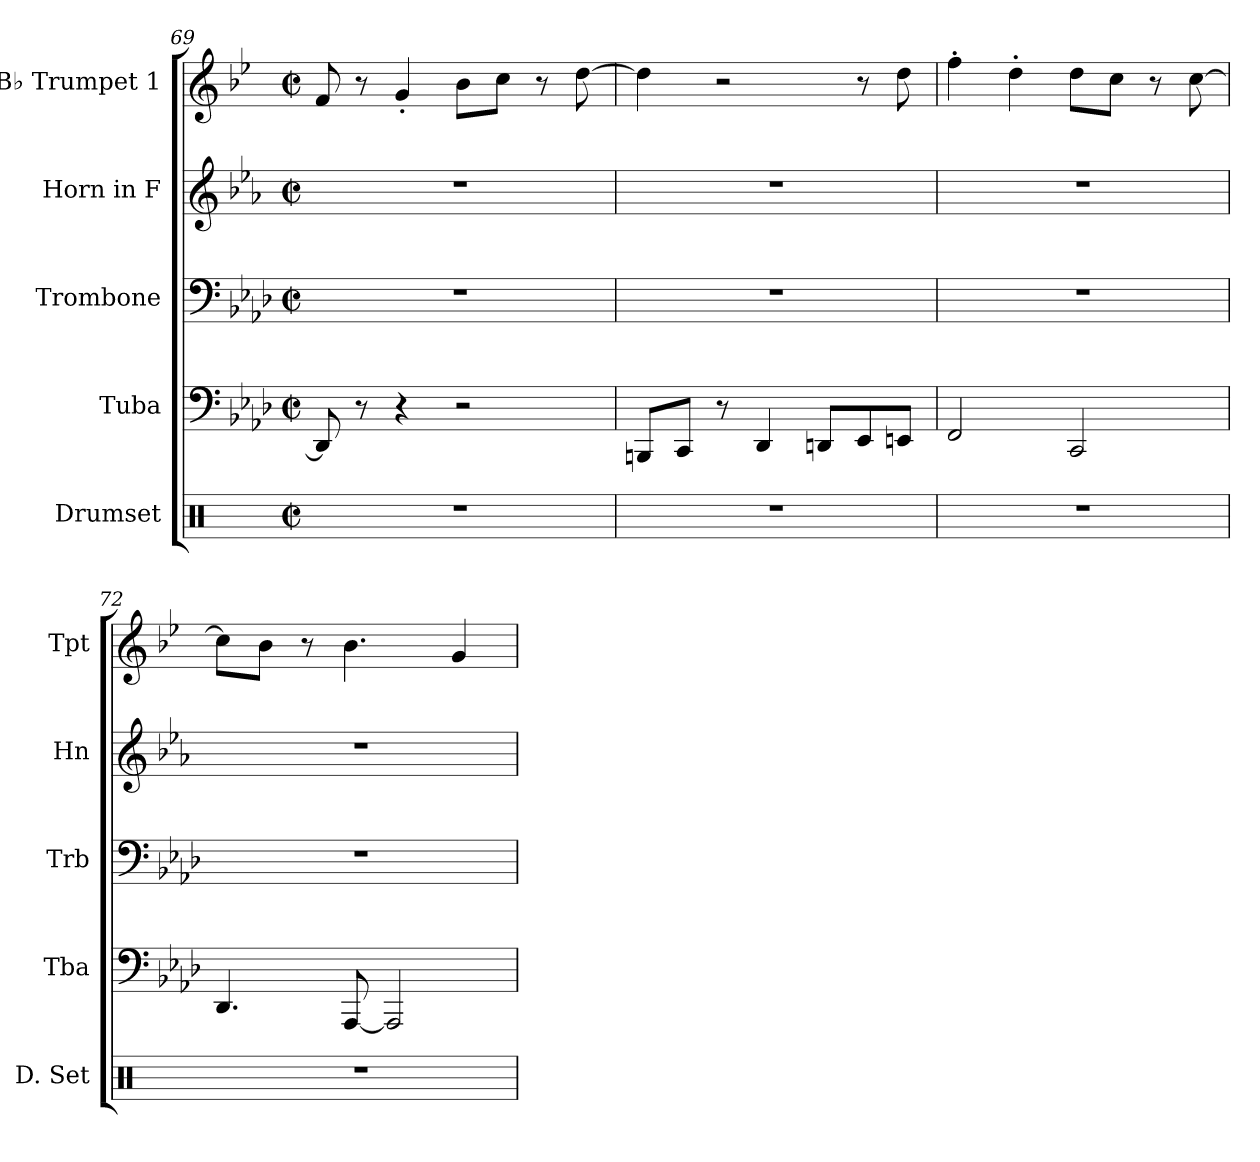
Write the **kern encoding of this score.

**kern	**kern	**kern	**kern	**kern
*part5	*part4	*part3	*part2	*part1
*staff5	*staff4	*staff3	*staff2	*staff1
*I"Drumset	*I"Tuba	*I"Trombone	*I"Horn in F	*I"B♭ Trumpet 1
*I'D. Set	*I'Tba	*I'Trb	*I'Hn	*I'Tpt
*clefX	*clefF4	*clefF4	*clefG2	*clefG2
*	*	*	*ITrd4c7	*ITrd1c2
*k[]	*k[b-e-a-d-]	*k[b-e-a-d-]	*k[b-e-a-d-]	*k[b-e-a-d-]
*M2/2	*M2/2	*M2/2	*M2/2	*M2/2
*met(c|)	*met(c|)	*met(c|)	*met(c|)	*met(c|)
=69	=69	=69	=69	=69
1r	8DD-/]	1r	1r	8e-/
.	8r	.	.	8r
.	4r	.	.	4f'/
.	2r	.	.	8a-\L
.	.	.	.	8b-\J
.	.	.	.	8r
.	.	.	.	[8cc\
=70	=70	=70	=70	=70
1r	8BBBn/L	1r	1r	4cc\]
.	8CC/J	.	.	.
.	8r	.	.	2r
.	4DD-/	.	.	.
.	8DDn/L	.	.	.
.	8EE-/	.	.	8r
.	8EEn/J	.	.	8cc\
=71	=71	=71	=71	=71
1r	2FF/	1r	1r	4ee-'\
.	.	.	.	4cc'\
.	2CC/	.	.	8cc\L
.	.	.	.	8b-\J
.	.	.	.	8r
.	.	.	.	[8b-\
=72	=72	=72	=72	=72
1r	4.DD-/	1r	1r	8b-\L]
.	.	.	.	8a-\J
.	.	.	.	8r
.	[8AAA-/	.	.	4.a-\
.	2AAA-/]	.	.	.
.	.	.	.	4f/
=	=	=	=	=
*-	*-	*-	*-	*-
